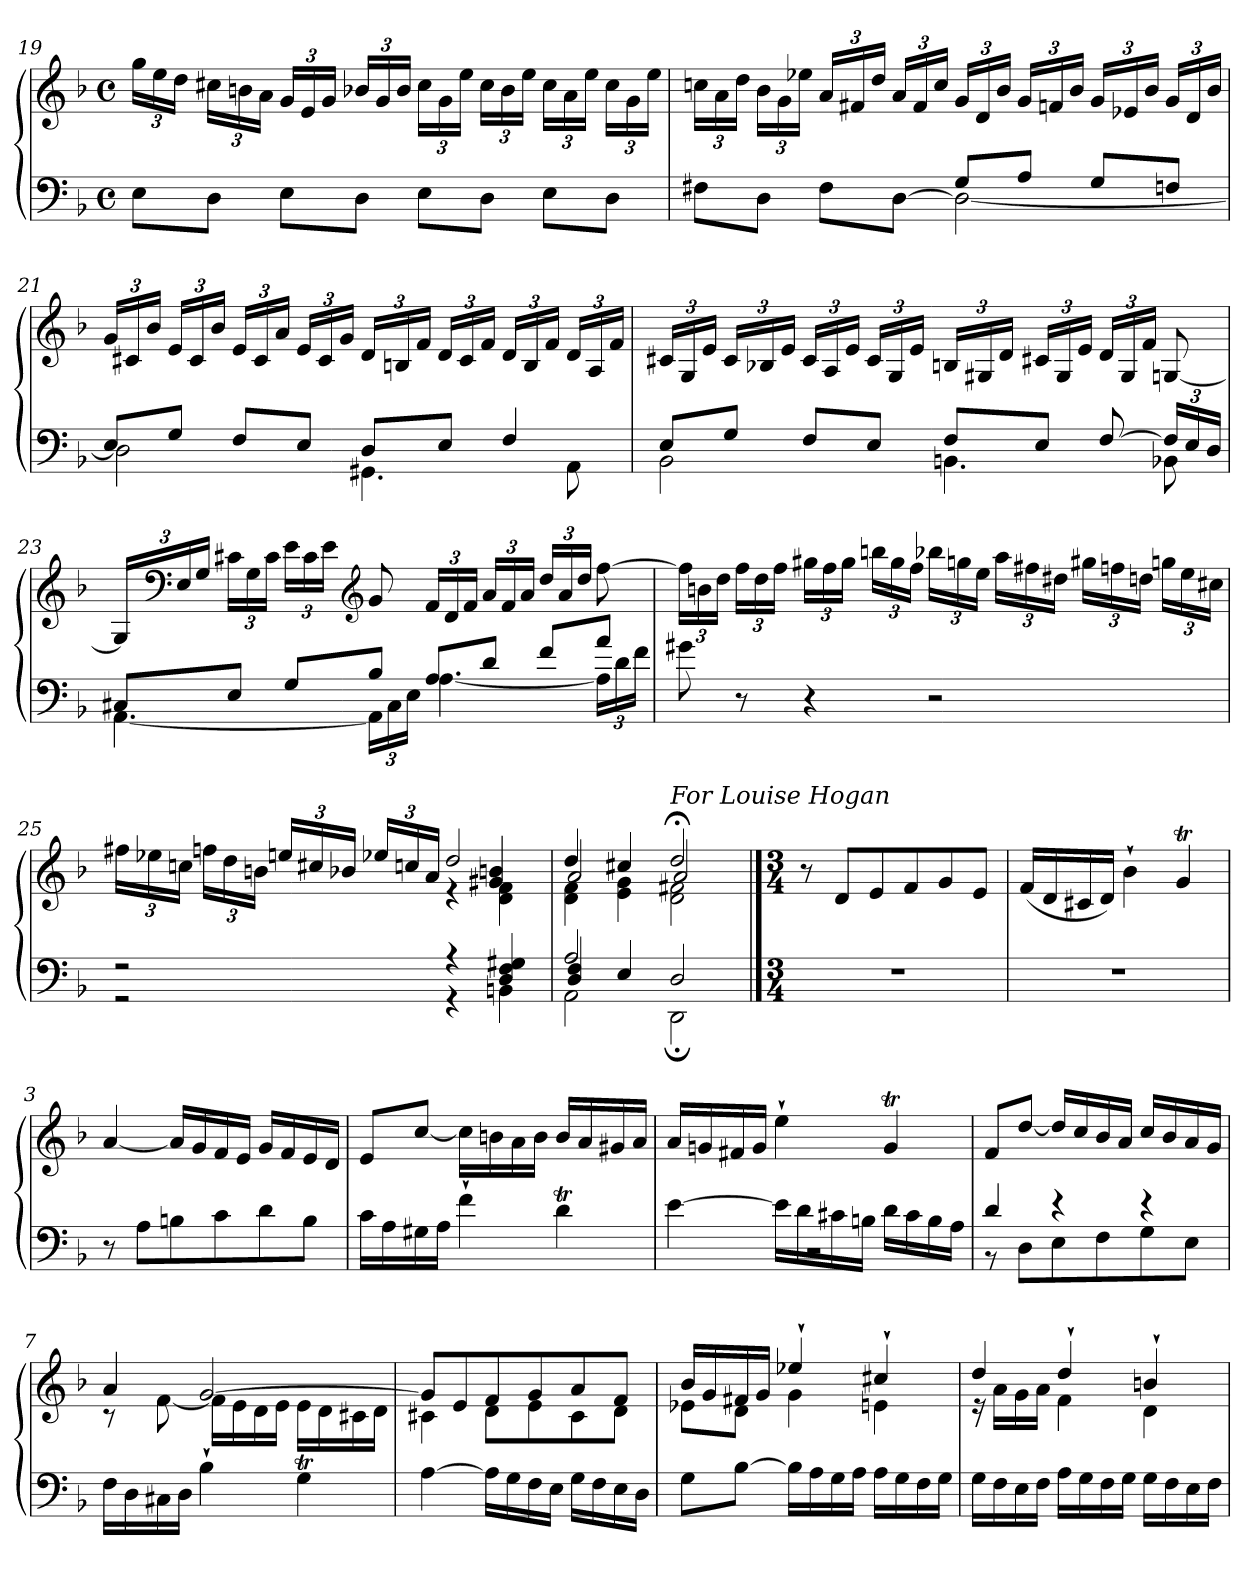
**kern	**kern
*part1	*part1
*staff2	*staff1
*clefF4	*clefG2
*k[b-]	*k[b-]
*M4/4	*M4/4
*met(c)	*met(c)
*	*Xbrackettup
=19	=19
8E\L	24gg\LL
.	24ee\
.	24dd\JJ
8D\J	24cc#X\LL
.	24bn\
.	24a\JJ
8E\L	24g/LL
.	24e/
.	24g/JJ
8D\J	24b-X/LL
.	24g/
.	24b-/JJ
8E\L	24cc#\LL
.	24g\
.	24ee\JJ
8D\J	24cc#\LL
.	24b-\
.	24ee\JJ
8E\L	24cc#\LL
.	24a\
.	24ee\JJ
8D\J	24cc#\LL
.	24g\
.	24ee\JJ
=20	=20
*^	*
2ryy	8F#X\L	24ccn\LL
.	.	24a\
.	.	24dd\JJ
.	8D\J	24b-\LL
.	.	24g\
.	.	24ee-X\JJ
.	8F#\L	24a/LL
.	.	24f#X/
.	.	24dd/JJ
.	[8D\J	24a/LL
.	.	24f#/
.	.	24cc/JJ
8G/L	2D\_	24g/LL
.	.	24d/
.	.	24b-/JJ
8A/J	.	24g/LL
.	.	24fn/
.	.	24b-/JJ
8G/L	.	24g/LL
.	.	24e-X/
.	.	24b-/JJ
8Fn/J	.	24g/LL
.	.	24d/
.	.	24b-/JJ
=21	=21	=21
8E/L	2D\]	24g/LL
.	.	24c#X/
.	.	24b-/JJ
8G/J	.	24e/LL
.	.	24c#/
.	.	24b-/JJ
8F/L	.	24e/LL
.	.	24c#/
.	.	24a/JJ
8E/J	.	24e/LL
.	.	24c#/
.	.	24g/JJ
8D/L	4.GG#X\	24d/LL
.	.	24Bn/
.	.	24f/JJ
8E/J	.	24d/LL
.	.	24c#/
.	.	24f/JJ
4F/	.	24d/LL
.	.	24B/
.	.	24f/JJ
.	8AA\	24d/LL
.	.	24A/
.	.	24f/JJ
=22	=22	=22
8E/L	2BB-\	24c#X/LL
.	.	24G/
.	.	24e/JJ
8G/J	.	24c#/LL
.	.	24B-X/
.	.	24e/JJ
8F/L	.	24c#/LL
.	.	24A/
.	.	24e/JJ
8E/J	.	24c#/LL
.	.	24G/
.	.	24e/JJ
8F/L	4.BBn\	24Bn/LL
.	.	24G#X/
.	.	24d/JJ
8E/J	.	24c#X/LL
.	.	24G#/
.	.	24e/JJ
[8F/	.	24d/LL
.	.	24G#/
.	.	24f/JJ
*Xbrackettup	*	*
24F/LL]	8BB-X\	[8Gn/
24E/	.	.
24D/JJ	.	.
=23	=23	=23
8C#X/L	[4.AA\	24G/LL]
*	*	*clefF4
.	.	24E/
.	.	24G/JJ
8E/J	.	24c#X\LL
.	.	24G\
.	.	24c#\JJ
8G/L	.	24e\LL
.	.	24c#\
.	.	24e\JJ
*	*	*clefG2
8B-/J	24AA\LL]	8g/
.	24C#\	.
.	24E\JJ	.
8A/L	[4.A\	24f/LL
.	.	24d/
.	.	24f/JJ
8d/J	.	24a/LL
.	.	24f/
.	.	24a/JJ
8f/L	.	24dd/LL
.	.	24a/
.	.	24dd/JJ
8a/J	24A\LL]	[8ff\
.	24d\	.
.	24f\JJ	.
*v	*v	*
=24	=24
8g#X\	24ff\LL]
.	24bn\
.	24dd\JJ
8r	24ff\LL
.	24dd\
.	24ff\JJ
4r	24gg#X\LL
.	24ff\
.	24gg#\JJ
.	24bbn\LL
.	24gg#\
.	24ff\JJ
2r	24bb-X\LL
.	24ggn\
.	24ee\JJ
.	24aa\LL
.	24ff#X\
.	24dd#X\JJ
.	24gg#X\LL
.	24ffn\
.	24ddn\JJ
.	24ggn\LL
.	24ee\
.	24cc#X\JJ
=25	=25
*^	*^
*	*	*	*^
2r	2r	24ff#X\LL	2ryy	2ryy
.	.	24ee-X\	.	.
.	.	24ccn\JJ	.	.
.	.	24ffn\LL	.	.
.	.	24dd\	.	.
.	.	24bn\JJ	.	.
.	.	24een/LL	.	.
.	.	24cc#X/	.	.
.	.	24b-X/JJ	.	.
.	.	24ee-X/LL	.	.
.	.	24ccn/	.	.
.	.	24a/JJ	.	.
4r	4r	2dd/	4r	4ryy
4D/ 4F/ 4G#X/	4BBn\	.	4d\ 4f\	4g#X/ 4bn/
=26	=26	=26	=26	=26
*	*^	*	*	*
2A/	2AA\	4D/ 4F/	4dd/	4d\ 4f\	2a/
.	.	4E/	4cc#X/	4e\ 4g\	.
!	!	!	!LO:TX:a:i:t=For Louise Hogan	!	!
2D/	2DD;\	2ryy	2dd;</	2d\ 2f#X\	2a/
*v	*v	*v	*	*	*
*	*v	*v	*v
==1	==1
*M3/4	*M3/4
2.r	8r
.	8d/L
.	8e/
.	8f/
.	8g/
.	8e/J
=2	=2
2.r	(<16f/LL
.	16d/
.	16c#X/
.	16d/JJ)
.	4b-`\
.	4gT/
=3	=3
8r	[4a/
8A\L	.
8Bn\	16a/LL]
.	16g/
8c\	16f/
.	16e/JJ
8d\	16g/LL
.	16f/
8B\J	16e/
.	16d/JJ
=4	=4
16c\LL	8e/L
16A\	.
16G#X\	[8cc/J
16A\JJ	.
4f`\	16cc\LL]
.	16bn\
.	16a\
.	16b\JJ
4dT\	16b/LL
.	16a/
.	16g#X/
.	16a/JJ
=5	=5
*^	*
[4e\	2.r	16a/LL
.	.	16gn/
.	.	16f#X/
.	.	16g/JJ
16e\LL]	.	4ee`\
16d\	.	.
16c#X\	.	.
16Bn\JJ	.	.
16d\LL	.	4gT/
16c#\	.	.
16B\	.	.
16A\JJ	.	.
=6	=6	=6
4d/	8r	8f/L
.	8D\L	[8dd/J
4r	8E\	16dd/LL]
.	.	16cc/
.	8F\	16b-/
.	.	16a/JJ
4r	8G\	16cc/LL
.	.	16b-/
.	8E\J	16a/
.	.	16g/JJ
*v	*v	*
=7	=7
*	*^
16F\LL	4a/	8r
16D\	.	.
16C#X\	.	[8f\
16D\JJ	.	.
4B-`\	[2g/	16f\LL]
.	.	16e\
.	.	16d\
.	.	16e\JJ
4GT\	.	16e\LL
.	.	16d\
.	.	16c#X\
.	.	16d\JJ
=8	=8	=8
[4A\	8g/L]	4c#X\
.	8e/	.
16A\LL]	8f/	8d\L
16G\	.	.
16F\	8g/	8e\
16E\JJ	.	.
16G\LL	8a/	8c#\
16F\	.	.
16E\	8f/J	8d\J
16D\JJ	.	.
=9	=9	=9
8G\L	16b-/LL	8e-X\L
.	16g/	.
[8B-\J	16f#X/	8d\J
.	16g/JJ	.
16B-\LL]	4ee-X`/	4g\
16A\	.	.
16G\	.	.
16A\JJ	.	.
16A\LL	4cc#X`/	4en\
16G\	.	.
16F\	.	.
16G\JJ	.	.
=10	=10	=10
16G\LL	4dd/	16r
16F\	.	16a\LL
16E\	.	16g\
16F\JJ	.	16a\JJ
16A\LL	4dd`/	4f\
16G\	.	.
16F\	.	.
16G\JJ	.	.
16G\LL	4bn`/	4d\
16F\	.	.
16E\	.	.
16F\JJ	.	.
*	*v	*v
=	=
*-	*-
